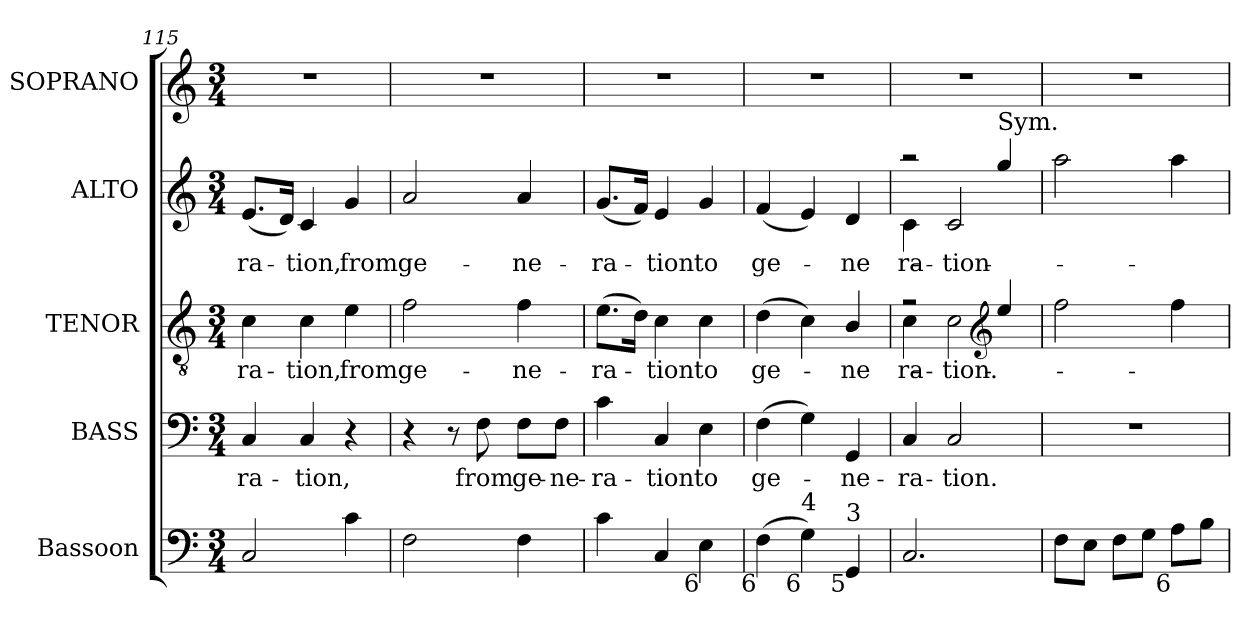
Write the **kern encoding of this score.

**kern	**kern	**text	**kern	**text	**kern	**text	**kern
*part5	*part4	*part4	*part3	*part3	*part2	*part2	*part1
*staff5	*staff4	*staff4	*staff3	*staff3	*staff2	*staff2	*staff1
*I"Bassoon	*I"BASS	*	*I"TENOR	*	*I"ALTO	*	*I"SOPRANO
*I'Bsn.	*I'B.	*	*I'T.	*	*I'A.	*	*I'S.
!!LO:LB:g=z
*clefF4	*clefF4	*	*clefGv2	*	*clefG2	*	*clefG2
*	*	*	*ITrd7c12	*	*	*	*
*k[]	*k[]	*	*k[]	*	*k[]	*	*k[]
*C:	*C:	*	*C:	*	*C:	*	*C:
*M3/4	*M3/4	*	*M3/4	*	*M3/4	*	*M3/4
=115	=115	=115	=115	=115	=115	=115	=115
!	!	!LO:LY:b:color=#000000	!	!	!	!	!
!	!	!	!	!LO:LY:b:color=#000000	!	!	!
!	!	!	!	!	!	!LO:LY:b:color=#000000	!LO:N:vis=1
2Ci/	4Ci/	-ra-	4Ci\	-ra-	(8.ei/L	-ra-	2.r
.	.	.	.	.	16di/Jk)	.	.
!	!	!LO:LY:b:color=#000000	!	!	!	!	!
!	!	!	!	!LO:LY:b:color=#000000	!	!	!
!	!	!	!	!	!	!LO:LY:b:color=#000000	!
.	4Ci/	-tion,	4Ci\	-tion,	4ci/	-tion,	.
!	!	!	!	!LO:LY:b:color=#000000	!	!	!
!	!	!	!	!	!	!LO:LY:b:color=#000000	!
4ci\	4r	.	4Ei\	from	4gi/	from	.
=116	=116	=116	=116	=116	=116	=116	=116
!	!	!	!	!LO:LY:b:color=#000000	!	!	!
!	!	!	!	!	!	!LO:LY:b:color=#000000	!LO:N:vis=1
2Fi\	4r	.	2Fi\	ge-	2ai/	ge-	2.r
.	8r	.	.	.	.	.	.
!	!	!LO:LY:b:color=#000000	!	!	!	!	!
.	8Fi\	from	.	.	.	.	.
!	!	!LO:LY:b:color=#000000	!	!	!	!	!
!	!	!	!	!LO:LY:b:color=#000000	!	!	!
!	!	!	!	!	!	!LO:LY:b:color=#000000	!
4Fi\	8Fi\L	ge-	4Fi\	-ne-	4ai/	-ne-	.
!	!	!LO:LY:b:color=#000000	!	!	!	!	!
.	8Fi\J	-ne-	.	.	.	.	.
=117	=117	=117	=117	=117	=117	=117	=117
!	!	!LO:LY:b:color=#000000	!	!	!	!	!
!	!	!	!	!LO:LY:b:color=#000000	!	!	!
!	!	!	!	!	!	!LO:LY:b:color=#000000	!LO:N:vis=1
4ci\	4ci\	-ra-	(8.Ei\L	-ra-	(8.gi/L	-ra-	2.r
.	.	.	16Di\Jk)	.	16fi/Jk)	.	.
!	!	!LO:LY:b:color=#000000	!	!	!	!	!
!	!	!	!	!LO:LY:b:color=#000000	!	!	!
!	!	!	!	!	!	!LO:LY:b:color=#000000	!
4Ci/	4Ci/	-tion	4Ci\	-tion	4ei/	-tion	.
!	!	!LO:LY:b:color=#000000	!	!	!	!	!
!	!	!	!	!LO:LY:b:color=#000000	!	!	!
!LO:TX:b:rj:t=6	!	!	!	!	!	!	!
!	!	!	!	!	!	!LO:LY:b:color=#000000	!
4Ei\	4Ei\	to	4Ci\	to	4gi/	to	.
=118	=118	=118	=118	=118	=118	=118	=118
!	!	!LO:LY:b:color=#000000	!	!	!	!	!
!	!	!	!	!LO:LY:b:color=#000000	!	!	!
!LO:TX:b:rj:t=6	!	!	!	!	!	!	!
!	!	!	!	!	!	!LO:LY:b:color=#000000	!LO:N:vis=1
(4Fi\	(4Fi\	ge-	(4Di\	ge-	(4fi/	ge-	2.r
!LO:TX:b:rj:t=6	!	!	!	!	!	!	!
!LO:TX:t=4	!	!	!	!	!	!	!
4Gi\)	4Gi\)	.	4Ci\)	.	4ei/)	.	.
!	!	!LO:LY:b:color=#000000	!	!	!	!	!
!	!	!	!	!LO:LY:b:color=#000000	!	!	!
!LO:TX:b:rj:t=5	!	!	!	!	!	!	!
!LO:TX:t=3	!	!	!	!	!	!	!
!	!	!	!	!	!	!LO:LY:b:color=#000000	!
4GGi/	4GGi/	-ne-	4BBi/	-ne -	4di/	-ne -	.
=119	=119	=119	=119	=119	=119	=119	=119
!	!	!LO:LY:b:color=#000000	!	!	!	!	!
*	*	*	*^	*	*	*	*
!	!	!	!	!	!LO:LY:b:color=#000000	!	!	!
*	*	*	*	*	*	*^	*	*
!	!	!	!	!	!	!	!	!LO:LY:b:color=#000000	!LO:N:vis=1
2.Ci/	4Ci/	-ra-	2r	4Ci\	ra-	2r	4ci\	ra-	2.r
!	!	!LO:LY:b:color=#000000	!	!	!	!	!	!	!
!	!	!	!	!	!LO:LY:b:color=#000000	!	!	!	!
!	!	!	!	!	!	!	!	!LO:LY:b:color=#000000	!
.	2Ci/	-tion.	.	2Ci\	-tion.	.	2ci/	-tion	.
*	*	*	*clefG2	*	*	*	*	*	*
!	!	!	!	!	!	!LO:TX:a:t=Sym.	!	!	!
.	.	.	4ei/	.	.	4ggi/	.	.	.
*	*	*	*v	*v	*	*	*	*	*
*	*	*	*	*	*v	*v	*	*
=120	=120	=120	=120	=120	=120	=120	=120
!	!LO:N:vis=1	!	!	!	!	!	!LO:N:vis=1
8Fi\L	2.r	.	2fi\	.	2aai\	.	2.r
8Ei\J	.	.	.	.	.	.	.
8Fi\L	.	.	.	.	.	.	.
8Gi\J	.	.	.	.	.	.	.
!LO:TX:b:rj:t=6	!	!	!	!	!	!	!
8Ai\L	.	.	4fi\	.	4aai\	.	.
8Bi\J	.	.	.	.	.	.	.
=	=	=	=	=	=	=	=
*-	*-	*-	*-	*-	*-	*-	*-
